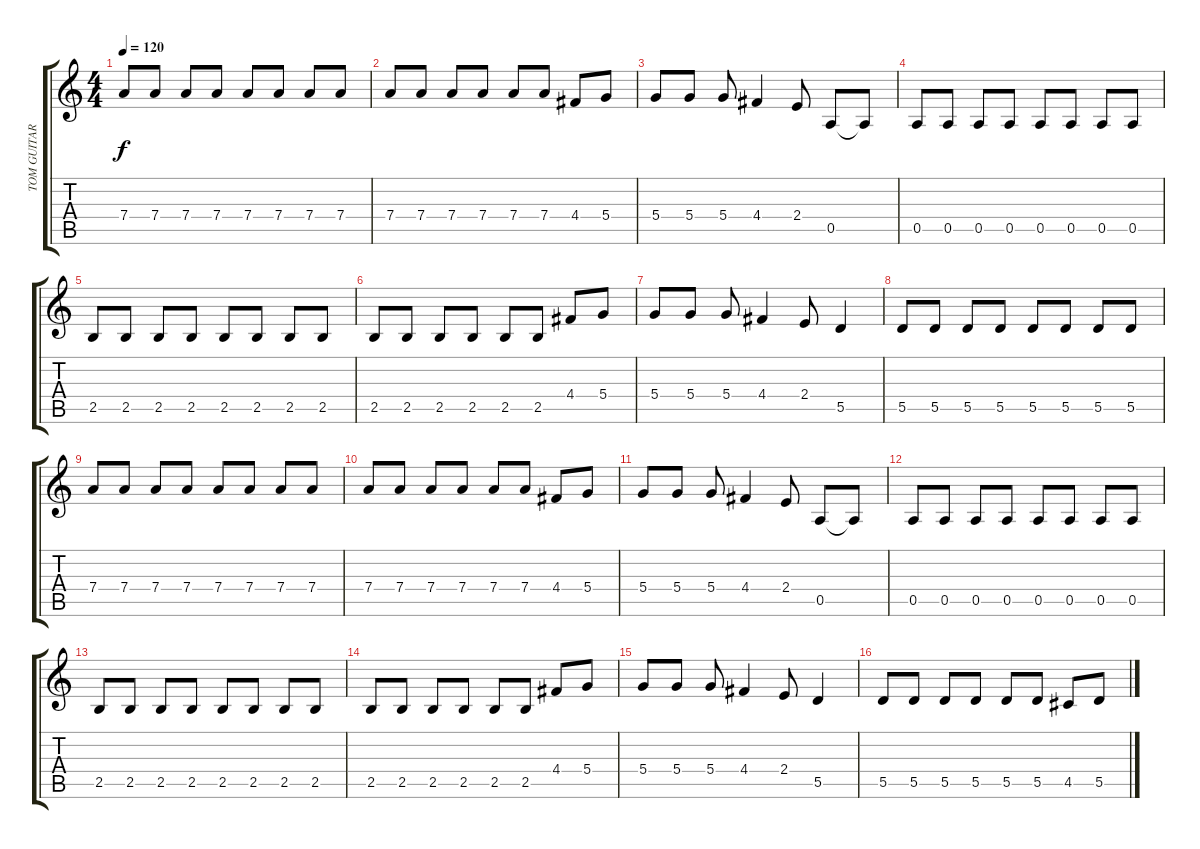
\track ("TOM GUITAR TABBED BY PETER B," "TOM GUITAR") {instrument distortionguitar}
\staff {score tabs}
\tuning (E4 B3 G3 D3 A2 E2) {hide}
\ts (4 4)
\tempo 120
\tempo 150
\tempo 120
\clef g2
\ks c
7.4.8{dy f instrument distortionguitar} 7.4.8{instrument electricguitarmuted} 7.4.8 7.4.8 7.4.8 7.4.8 7.4.8 7.4.8 |
7.4.8 7.4.8 7.4.8 7.4.8 7.4.8 7.4.8 4.4.8{instrument distortionguitar} 5.4.8 |
5.4.8 5.4.8 5.4.8 4.4.4 2.4.8 0.5.8 0.5{t}.8 |
0.5.8{instrument electricguitarmuted} 0.5.8 0.5.8 0.5.8 0.5.8 0.5.8 0.5.8 0.5.8 |
2.5.8 2.5.8 2.5.8 2.5.8 2.5.8 2.5.8 2.5.8 2.5.8 |
2.5.8 2.5.8 2.5.8 2.5.8 2.5.8 2.5.8 4.4.8{instrument distortionguitar} 5.4.8 |
5.4.8 5.4.8 5.4.8 4.4.4 2.4.8 5.5.4 |
5.5.8{instrument electricguitarmuted} 5.5.8 5.5.8 5.5.8 5.5.8 5.5.8 5.5.8 5.5.8 |
7.4.8{instrument electricguitarmuted} 7.4.8 7.4.8 7.4.8 7.4.8 7.4.8 7.4.8 7.4.8 |
7.4.8 7.4.8 7.4.8 7.4.8 7.4.8 7.4.8 4.4.8{instrument distortionguitar} 5.4.8 |
5.4.8 5.4.8 5.4.8 4.4.4 2.4.8 0.5.8 0.5{t}.8 |
0.5.8{instrument electricguitarmuted} 0.5.8 0.5.8 0.5.8 0.5.8 0.5.8 0.5.8 0.5.8 |
2.5.8 2.5.8 2.5.8 2.5.8 2.5.8 2.5.8 2.5.8 2.5.8 |
2.5.8 2.5.8 2.5.8 2.5.8 2.5.8 2.5.8 4.4.8{instrument distortionguitar} 5.4.8 |
5.4.8 5.4.8 5.4.8 4.4.4 2.4.8 5.5.4 |
5.5.8{instrument electricguitarmuted} 5.5.8 5.5.8 5.5.8 5.5.8 5.5.8 4.5.8{instrument distortionguitar} 5.5.8
